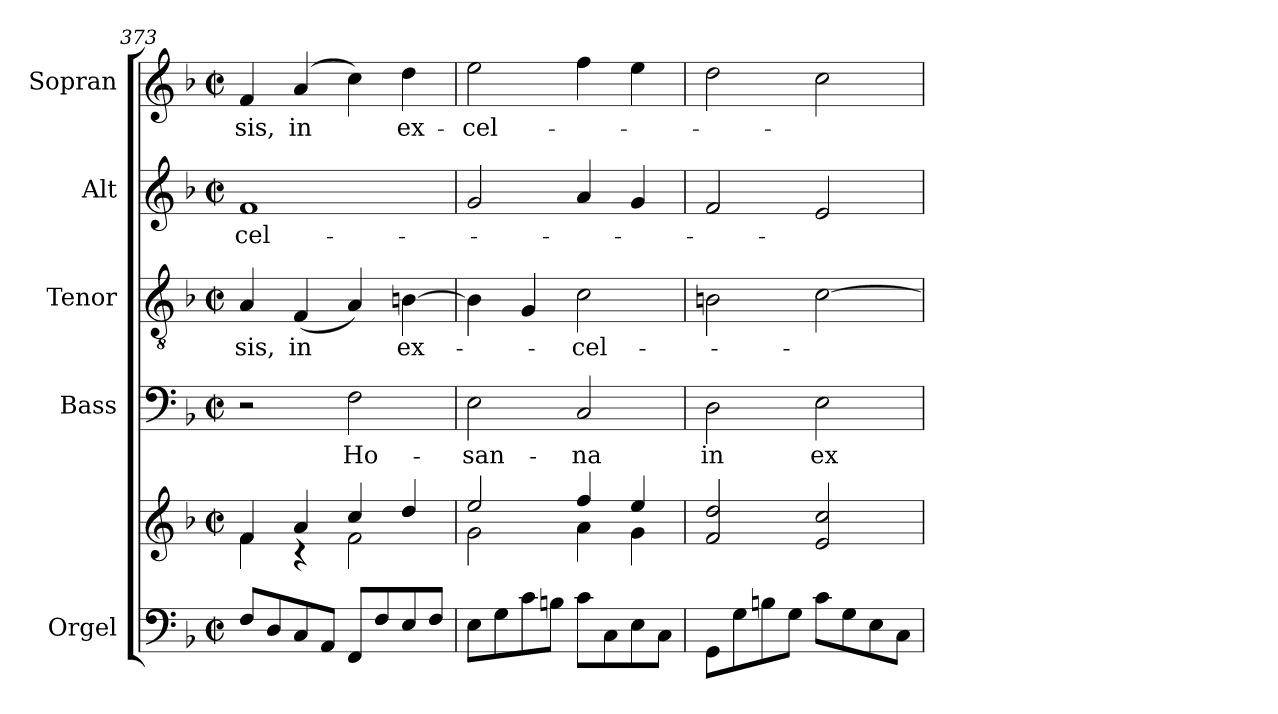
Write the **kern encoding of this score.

**kern	**kern	**kern	**text	**kern	**text	**kern	**text	**kern	**text
*part5	*part5	*part4	*part4	*part3	*part3	*part2	*part2	*part1	*part1
*staff6	*staff5	*staff4	*staff4	*staff3	*staff3	*staff2	*staff2	*staff1	*staff1
*I"Orgel	*	*I"Bass	*	*I"Tenor	*	*I"Alt	*	*I"Sopran	*
*I'Org.	*	*I'B.	*	*I'T.	*	*I'A.	*	*I'S.	*
!!LO:PB:g=z
*clefF4	*clefG2	*clefF4	*	*clefGv2	*	*clefG2	*	*clefG2	*
*k[b-]	*k[b-]	*k[b-]	*	*k[b-]	*	*k[b-]	*	*k[b-]	*
*F:	*F:	*F:	*	*F:	*	*F:	*	*F:	*
*M2/2	*M2/2	*M2/2	*	*M2/2	*	*M2/2	*	*M2/2	*
*met(c|)	*met(c|)	*met(c|)	*	*met(c|)	*	*met(c|)	*	*met(c|)	*
=373	=373	=373	=373	=373	=373	=373	=373	=373	=373
*	*^	*	*	*	*	*	*	*	*
!	!	!	!	!	!	!LO:LY:b	!	!LO:LY:b	!	!LO:LY:b
8F/L	4f/	4f\	2r	.	4A/	-sis,	1f	-cel-	4f/	-sis,
8D/	.	.	.	.	.	.	.	.	.	.
!	!	!	!	!	!	!LO:LY:b	!	!	!	!LO:LY:b
8C/	4a/	4rc	.	.	(<4F/	in	.	.	(4a/	in
8AA/J	.	.	.	.	.	.	.	.	.	.
!	!	!	!	!LO:LY:b	!	!	!	!	!	!
8FF/L	4cc/	2f\	2F\	Ho-	4A/)	.	.	.	4cc\)	.
8F/	.	.	.	.	.	.	.	.	.	.
!	!	!	!	!	!	!LO:LY:b	!	!	!	!LO:LY:b
8E/	4dd/	.	.	.	[4Bn\	ex-	.	.	4dd\	ex-
8F/J	.	.	.	.	.	.	.	.	.	.
=374	=374	=374	=374	=374	=374	=374	=374	=374	=374	=374
!	!	!	!	!LO:LY:b	!	!	!	!	!	!LO:LY:b
8E\L	2ee/	2g\	2E\	-san-	4B\]	.	2g/	.	2ee\	-cel-
8G\	.	.	.	.	.	.	.	.	.	.
8c\	.	.	.	.	4G/	.	.	.	.	.
8Bn\J	.	.	.	.	.	.	.	.	.	.
!	!	!	!	!LO:LY:b	!	!LO:LY:b	!	!	!	!
8c\L	4ff/	4a\	2C/	-na	2c\	-cel-	4a/	.	4ff\	.
8C\	.	.	.	.	.	.	.	.	.	.
8E\	4ee/	4g\	.	.	.	.	4g/	.	4ee\	.
8C\J	.	.	.	.	.	.	.	.	.	.
*	*v	*v	*	*	*	*	*	*	*	*
=375	=375	=375	=375	=375	=375	=375	=375	=375	=375
!	!	!	!LO:LY:b	!	!	!	!	!	!
8GG\L	2f/ 2dd/	2D\	in	2Bn\	.	2f/	.	2dd\	.
8G\	.	.	.	.	.	.	.	.	.
8Bn\	.	.	.	.	.	.	.	.	.
8G\J	.	.	.	.	.	.	.	.	.
!	!	!	!LO:LY:b	!	!	!	!	!	!
8c\L	2e/ 2cc/	2E\	ex-	[2c\	.	2e/	.	2cc\	.
8G\	.	.	.	.	.	.	.	.	.
8E\	.	.	.	.	.	.	.	.	.
8C\J	.	.	.	.	.	.	.	.	.
=	=	=	=	=	=	=	=	=	=
*-	*-	*-	*-	*-	*-	*-	*-	*-	*-
